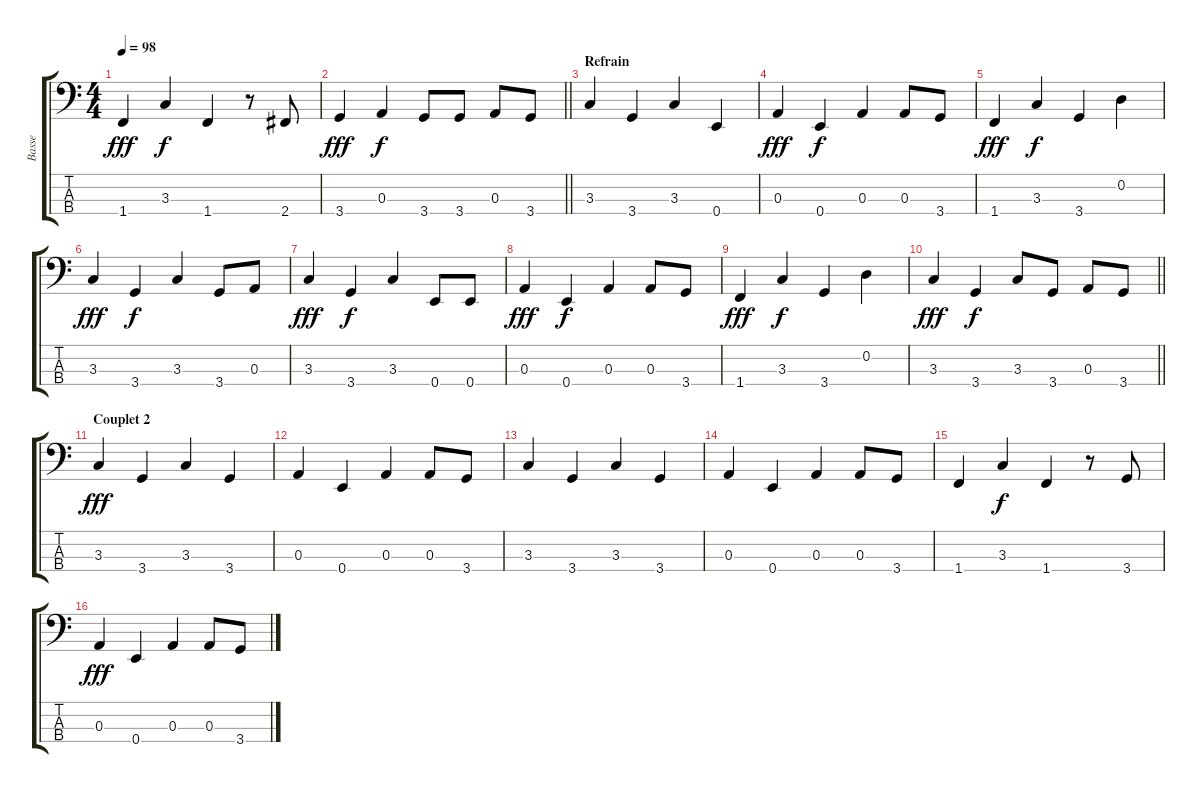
\track ("Basse" "Basse") {instrument electricbassfinger}
\staff {score tabs}
\tuning (G2 D2 A1 E1) {hide}
\ts (4 4)
\tempo 98
\clef f4
\ks c
1.4.4{dy fff} 3.3.4{dy f} 1.4.4 r.8 2.4.8 |
\barLineRight lightlight
3.4.4{dy fff} 0.3.4{dy f} 3.4.8 3.4.8 0.3.8 3.4.8 |
\section ("" "Refrain")
3.3.4 3.4.4 3.3.4 0.4.4 |
0.3.4{dy fff} 0.4.4{dy f} 0.3.4 0.3.8 3.4.8 |
1.4.4{dy fff} 3.3.4{dy f} 3.4.4 0.2.4 |
3.3.4{dy fff} 3.4.4{dy f} 3.3.4 3.4.8 0.3.8 |
3.3.4{dy fff} 3.4.4{dy f} 3.3.4 0.4.8 0.4.8 |
0.3.4{dy fff} 0.4.4{dy f} 0.3.4 0.3.8 3.4.8 |
1.4.4{dy fff} 3.3.4{dy f} 3.4.4 0.2.4 |
\barLineRight lightlight
3.3.4{dy fff} 3.4.4{dy f} 3.3.8 3.4.8 0.3.8 3.4.8 |
\section ("" "Couplet 2")
3.3.4{dy fff} 3.4.4 3.3.4 3.4.4 |
0.3.4 0.4.4 0.3.4 0.3.8 3.4.8 |
3.3.4 3.4.4 3.3.4 3.4.4 |
0.3.4 0.4.4 0.3.4 0.3.8 3.4.8 |
1.4.4 3.3.4{dy f} 1.4.4 r.8 3.4.8 |
0.3.4{dy fff} 0.4.4 0.3.4 0.3.8 3.4.8
